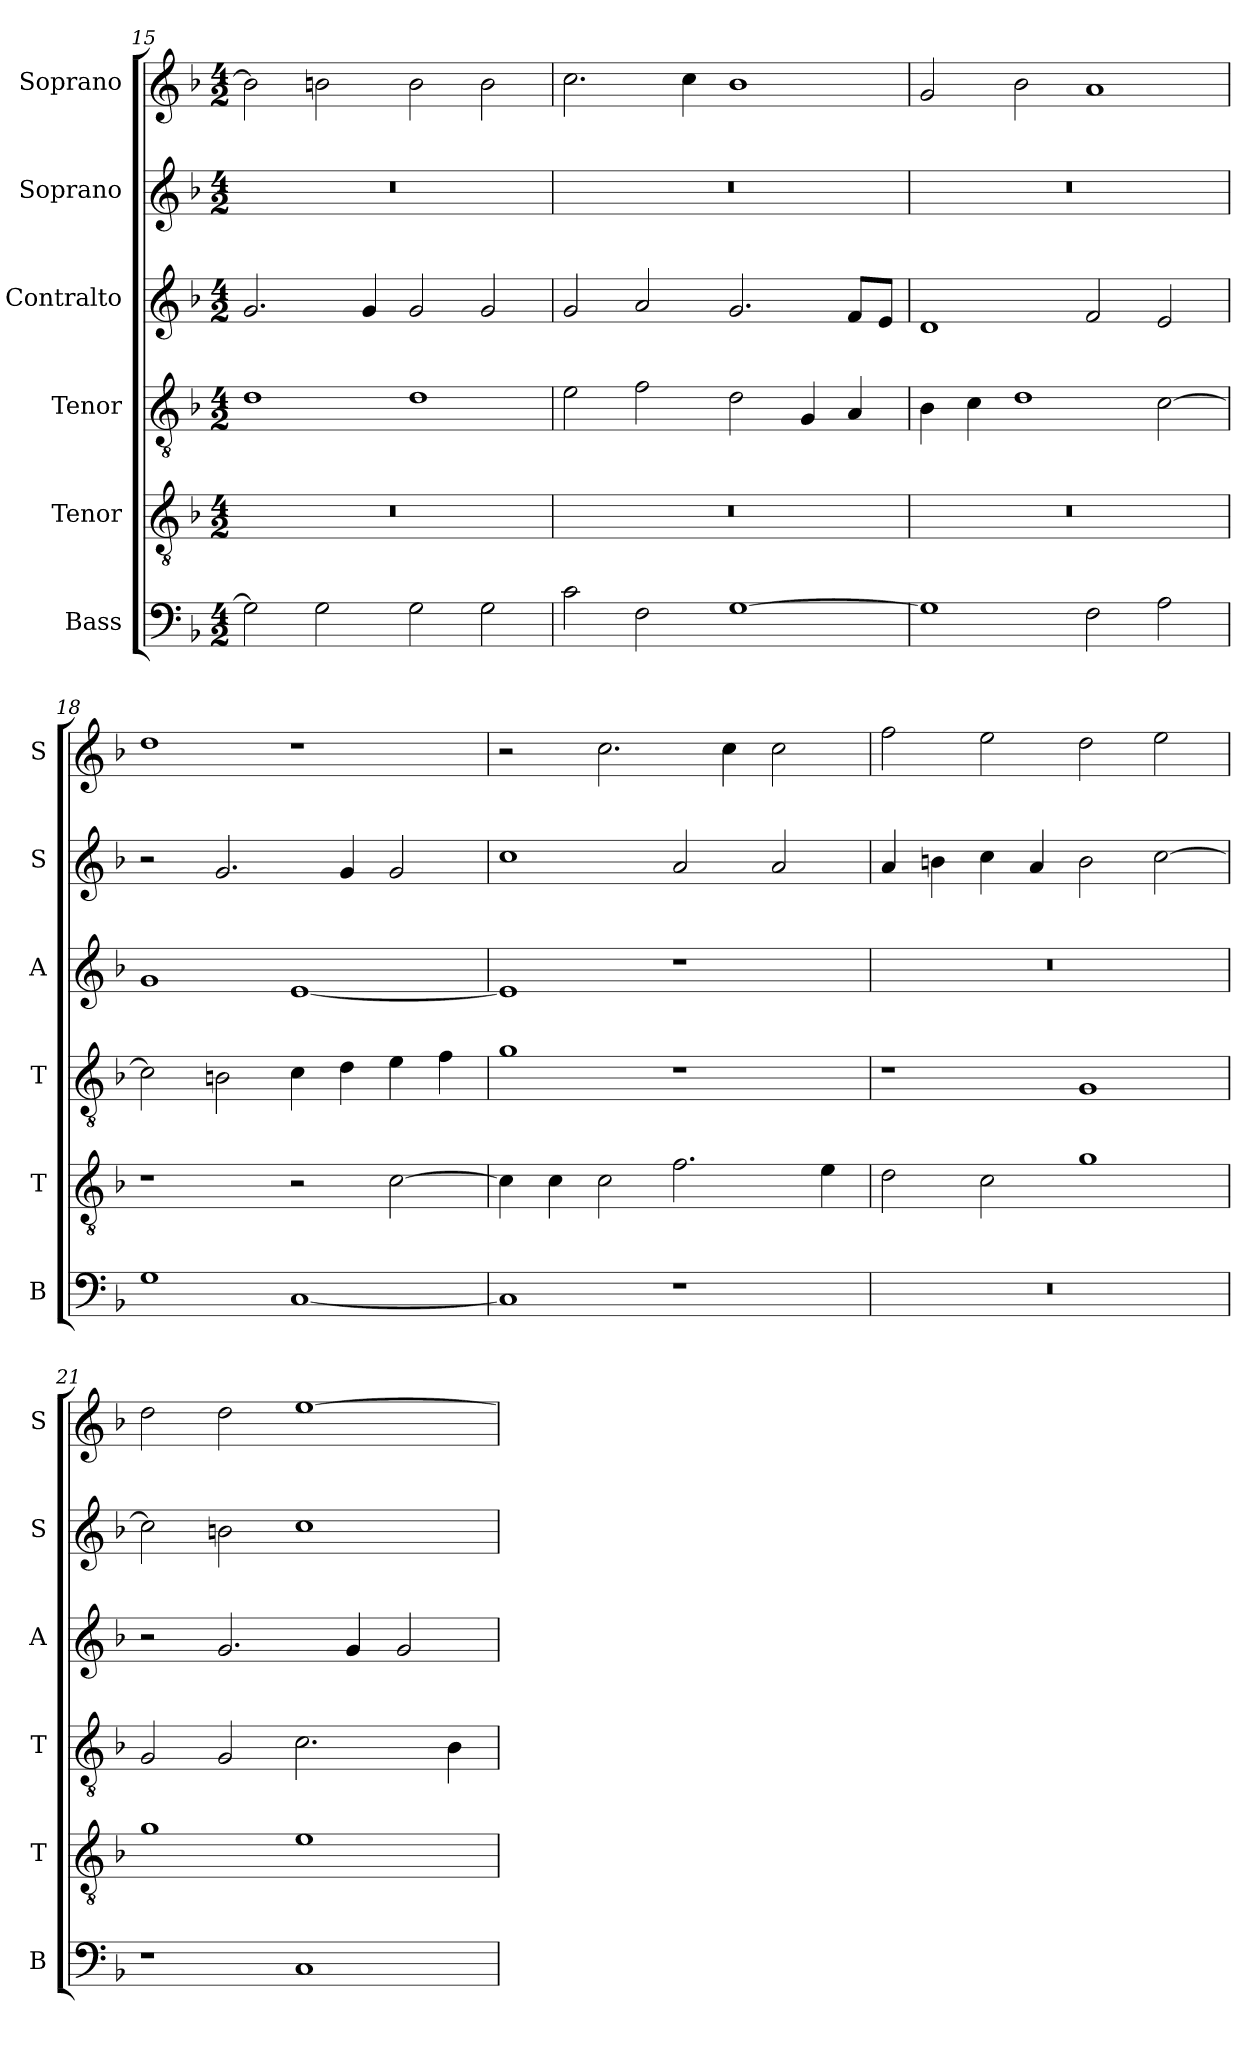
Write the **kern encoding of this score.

**kern	**kern	**kern	**kern	**kern	**kern
*part6	*part5	*part4	*part3	*part2	*part1
*staff6	*staff5	*staff4	*staff3	*staff2	*staff1
*I"Bass	*I"Tenor	*I"Tenor	*I"Contralto	*I"Soprano	*I"Soprano
*I'B	*I'T	*I'T	*I'A	*I'S	*I'S
*clefF4	*clefGv2	*clefGv2	*clefG2	*clefG2	*clefG2
*k[b-]	*k[b-]	*k[b-]	*k[b-]	*k[b-]	*k[b-]
*G:dor	*G:dor	*G:dor	*G:dor	*G:dor	*G:dor
*M4/2	*M4/2	*M4/2	*M4/2	*M4/2	*M4/2
=15	=15	=15	=15	=15	=15
2G]	0r	1d	2.g	0r	2b]
2G	.	.	.	.	2bn
.	.	.	4g	.	.
2G	.	1d	2g	.	2b
2G	.	.	2g	.	2b
=16	=16	=16	=16	=16	=16
2c	0r	2e	2g	0r	2.cc
2F	.	2f	2a	.	.
.	.	.	.	.	4cc
[1G	.	2d	2.g	.	1b-
.	.	4G	.	.	.
.	.	4A	8f/L	.	.
.	.	.	8e/J	.	.
=17	=17	=17	=17	=17	=17
1G]	0r	4B-	1d	0r	2g
.	.	4c	.	.	.
.	.	1d	.	.	2b-
2F	.	.	2f	.	1a
2A	.	[2c	2e	.	.
=18	=18	=18	=18	=18	=18
1G	1r	2c]	1g	2r	1dd
.	.	2Bn	.	2.g	.
[1C	2r	4c	[1e	.	1r
.	.	4d	.	4g	.
.	[2c	4e	.	2g	.
.	.	4f	.	.	.
=19	=19	=19	=19	=19	=19
1C]	4c]	1g	1e]	1cc	2r
.	4c	.	.	.	.
.	2c	.	.	.	2.cc
1r	2.f	1r	1r	2a	.
.	.	.	.	.	4cc
.	.	.	.	2a	2cc
.	4e	.	.	.	.
=20	=20	=20	=20	=20	=20
0r	2d	1r	0r	4a	2ff
.	.	.	.	4bn	.
.	2c	.	.	4cc	2ee
.	.	.	.	4a	.
.	1g	1G	.	2b	2dd
.	.	.	.	[2cc	2ee
=21	=21	=21	=21	=21	=21
1r	1g	2G	2r	2cc]	2dd
.	.	2G	2.g	2bn	2dd
1C	1e	2.c	.	1cc	[1ee
.	.	.	4g	.	.
.	.	.	2g	.	.
.	.	4B-	.	.	.
=	=	=	=	=	=
*-	*-	*-	*-	*-	*-
